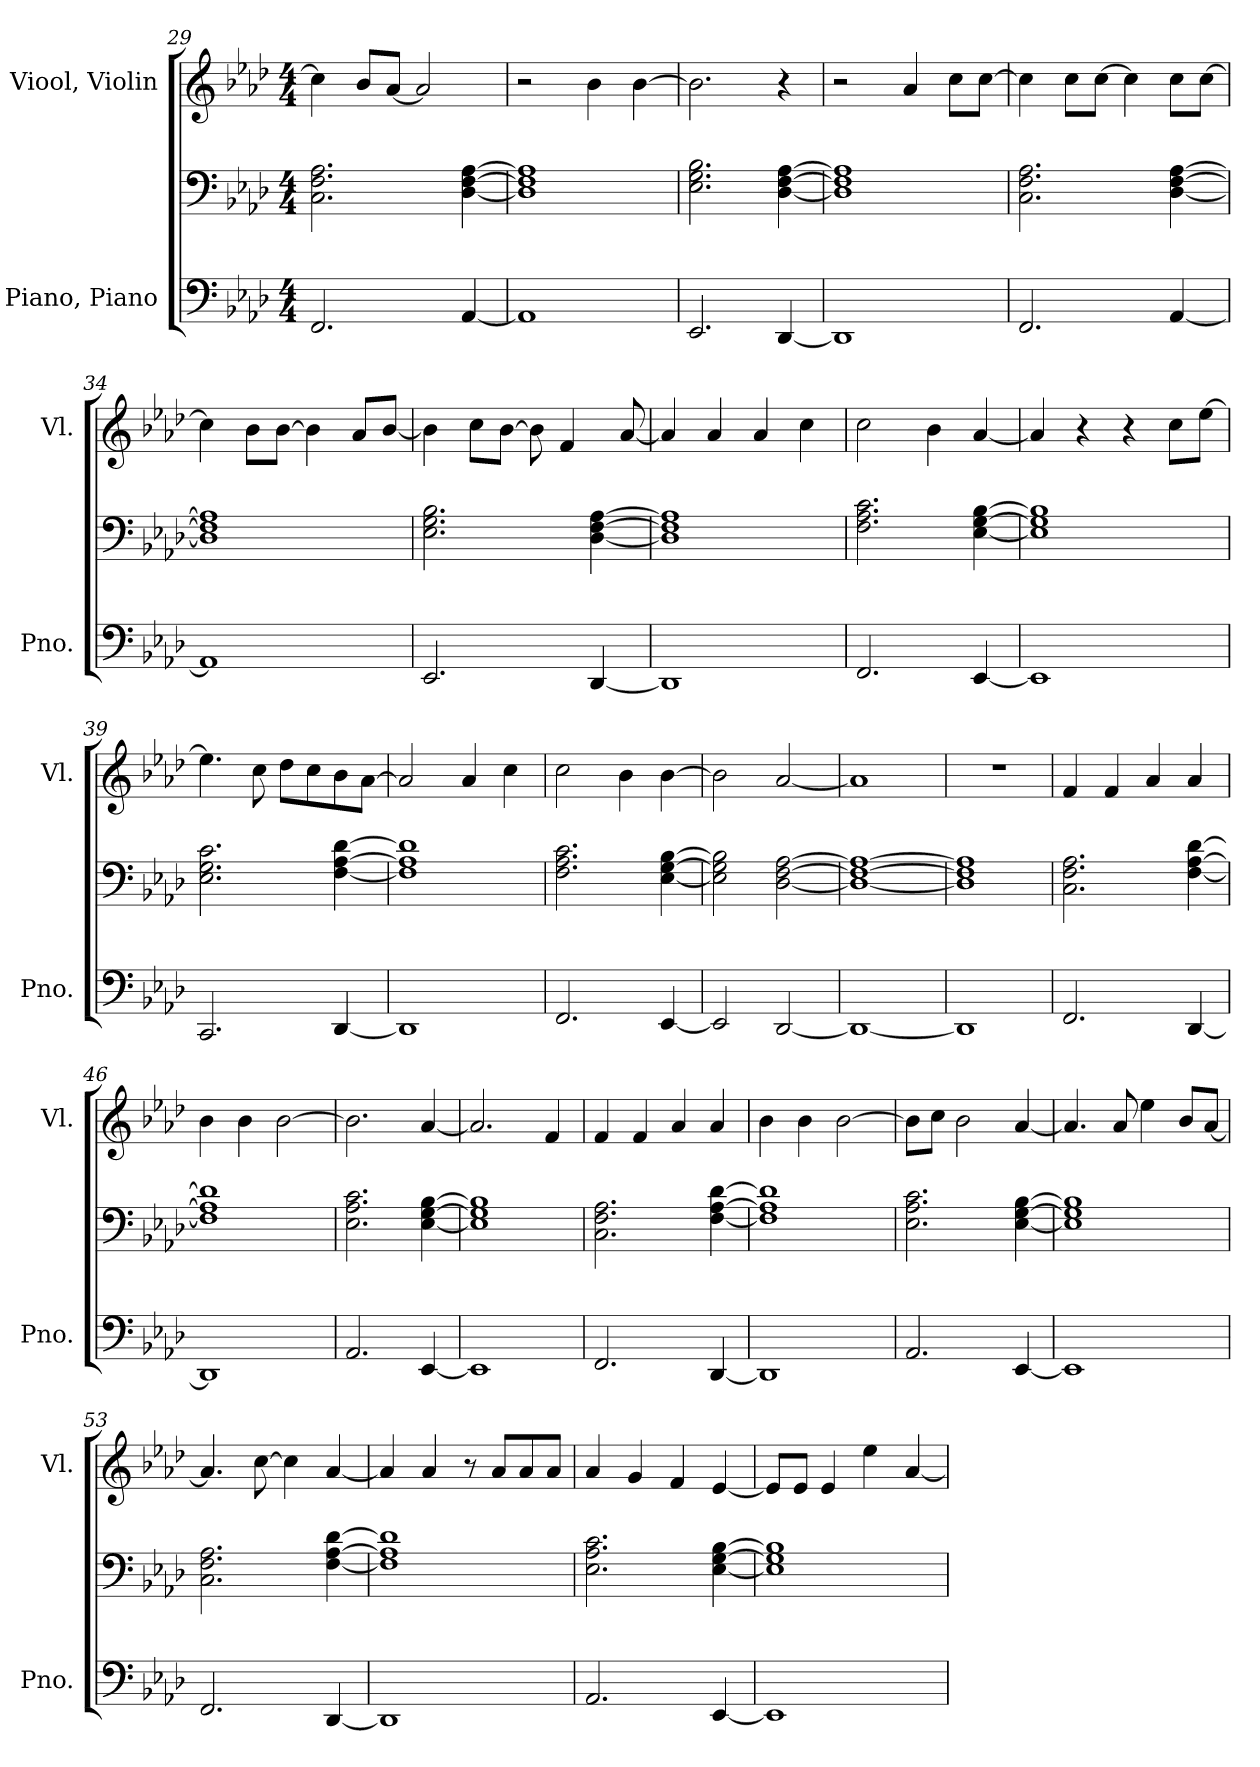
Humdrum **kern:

**kern	**kern	**kern
*part2	*part2	*part1
*staff3	*staff2	*staff1
*I"Piano, Piano	*	*I"Viool, Violin
*I'Pno.	*	*I'Vl.
!!LO:PB:g=z
*clefF4	*clefF4	*clefG2
*k[b-e-a-d-]	*k[b-e-a-d-]	*k[b-e-a-d-]
*M4/4	*M4/4	*M4/4
=29	=29	=29
2.FF/	2.C\ 2.F\ 2.A-\	4cc\]
.	.	8b-/L
.	.	[8a-/J
.	.	2a-/]
[4AA-/	[4D-\ [4F\ [4A-\	.
=30	=30	=30
1AA-]	1D-] 1F] 1A-]	2r
.	.	4b-\
.	.	[4b-\
=31	=31	=31
2.EE-/	2.E-\ 2.G\ 2.B-\	2.b-\]
[4DD-/	[4D-\ [4F\ [4A-\	4r
=32	=32	=32
1DD-]	1D-] 1F] 1A-]	2r
.	.	4a-/
.	.	8cc\L
.	.	[8cc\J
=33	=33	=33
2.FF/	2.C\ 2.F\ 2.A-\	4cc\]
.	.	8cc\L
.	.	[8cc\J
.	.	4cc\]
[4AA-/	[4D-\ [4F\ [4A-\	8cc\L
.	.	[8cc\J
=34	=34	=34
1AA-]	1D-] 1F] 1A-]	4cc\]
.	.	8b-\L
.	.	[8b-\J
.	.	4b-\]
.	.	8a-/L
.	.	[8b-/J
=35	=35	=35
2.EE-/	2.E-\ 2.G\ 2.B-\	4b-\]
.	.	8cc\L
.	.	[8b-\J
.	.	8b-\]
.	.	4f/
[4DD-/	[4D-\ [4F\ [4A-\	.
.	.	[8a-/
!!LO:LB:g=z
=36	=36	=36
1DD-]	1D-] 1F] 1A-]	4a-/]
.	.	4a-/
.	.	4a-/
.	.	4cc\
=37	=37	=37
2.FF/	2.F\ 2.A-\ 2.c\	2cc\
.	.	4b-\
[4EE-/	[4E-\ [4G\ [4B-\	[4a-/
=38	=38	=38
1EE-]	1E-] 1G] 1B-]	4a-/]
.	.	4r
.	.	4r
.	.	8cc\L
.	.	[8ee-\J
=39	=39	=39
2.CC/	2.E-\ 2.G\ 2.c\	4.ee-\]
.	.	8cc\
.	.	8dd-\L
.	.	8cc\
[4DD-/	[4F\ [4A-\ [4d-\	8b-\
.	.	[8a-\J
=40	=40	=40
1DD-]	1F] 1A-] 1d-]	2a-/]
.	.	4a-/
.	.	4cc\
=41	=41	=41
2.FF/	2.F\ 2.A-\ 2.c\	2cc\
.	.	4b-\
[4EE-/	[4E-\ [4G\ [4B-\	[4b-\
=42	=42	=42
2EE-/]	2E-\] 2G\] 2B-\]	2b-\]
[2DD-/	[2D-\ [2F\ [2A-\	[2a-/
=43	=43	=43
1DD-_	1D-_ 1F_ 1A-_	1a-]
=44	=44	=44
1DD-]	1D-] 1F] 1A-]	1r
!!LO:LB:g=z
=45	=45	=45
2.FF/	2.C\ 2.F\ 2.A-\	4f/
.	.	4f/
.	.	4a-/
[4DD-/	[4F\ [4A-\ [4d-\	4a-/
=46	=46	=46
1DD-]	1F] 1A-] 1d-]	4b-\
.	.	4b-\
.	.	[2b-\
=47	=47	=47
2.AA-/	2.E-\ 2.A-\ 2.c\	2.b-\]
[4EE-/	[4E-\ [4G\ [4B-\	[4a-/
=48	=48	=48
1EE-]	1E-] 1G] 1B-]	2.a-/]
.	.	4f/
=49	=49	=49
2.FF/	2.C\ 2.F\ 2.A-\	4f/
.	.	4f/
.	.	4a-/
[4DD-/	[4F\ [4A-\ [4d-\	4a-/
=50	=50	=50
1DD-]	1F] 1A-] 1d-]	4b-\
.	.	4b-\
.	.	[2b-\
=51	=51	=51
2.AA-/	2.E-\ 2.A-\ 2.c\	8b-\L]
.	.	8cc\J
.	.	2b-\
[4EE-/	[4E-\ [4G\ [4B-\	[4a-/
=52	=52	=52
1EE-]	1E-] 1G] 1B-]	4.a-/]
.	.	8a-/
.	.	4ee-\
.	.	8b-/L
.	.	[8a-/J
!!LO:LB:g=z
=53	=53	=53
2.FF/	2.C\ 2.F\ 2.A-\	4.a-/]
.	.	[8cc\
.	.	4cc\]
[4DD-/	[4F\ [4A-\ [4d-\	[4a-/
=54	=54	=54
1DD-]	1F] 1A-] 1d-]	4a-/]
.	.	4a-/
.	.	8r
.	.	8a-/L
.	.	8a-/
.	.	8a-/J
=55	=55	=55
2.AA-/	2.E-\ 2.A-\ 2.c\	4a-/
.	.	4g/
.	.	4f/
[4EE-/	[4E-\ [4G\ [4B-\	[4e-/
=56	=56	=56
1EE-]	1E-] 1G] 1B-]	8e-/L]
.	.	8e-/J
.	.	4e-/
.	.	4ee-\
.	.	[4a-/
=	=	=
*-	*-	*-
